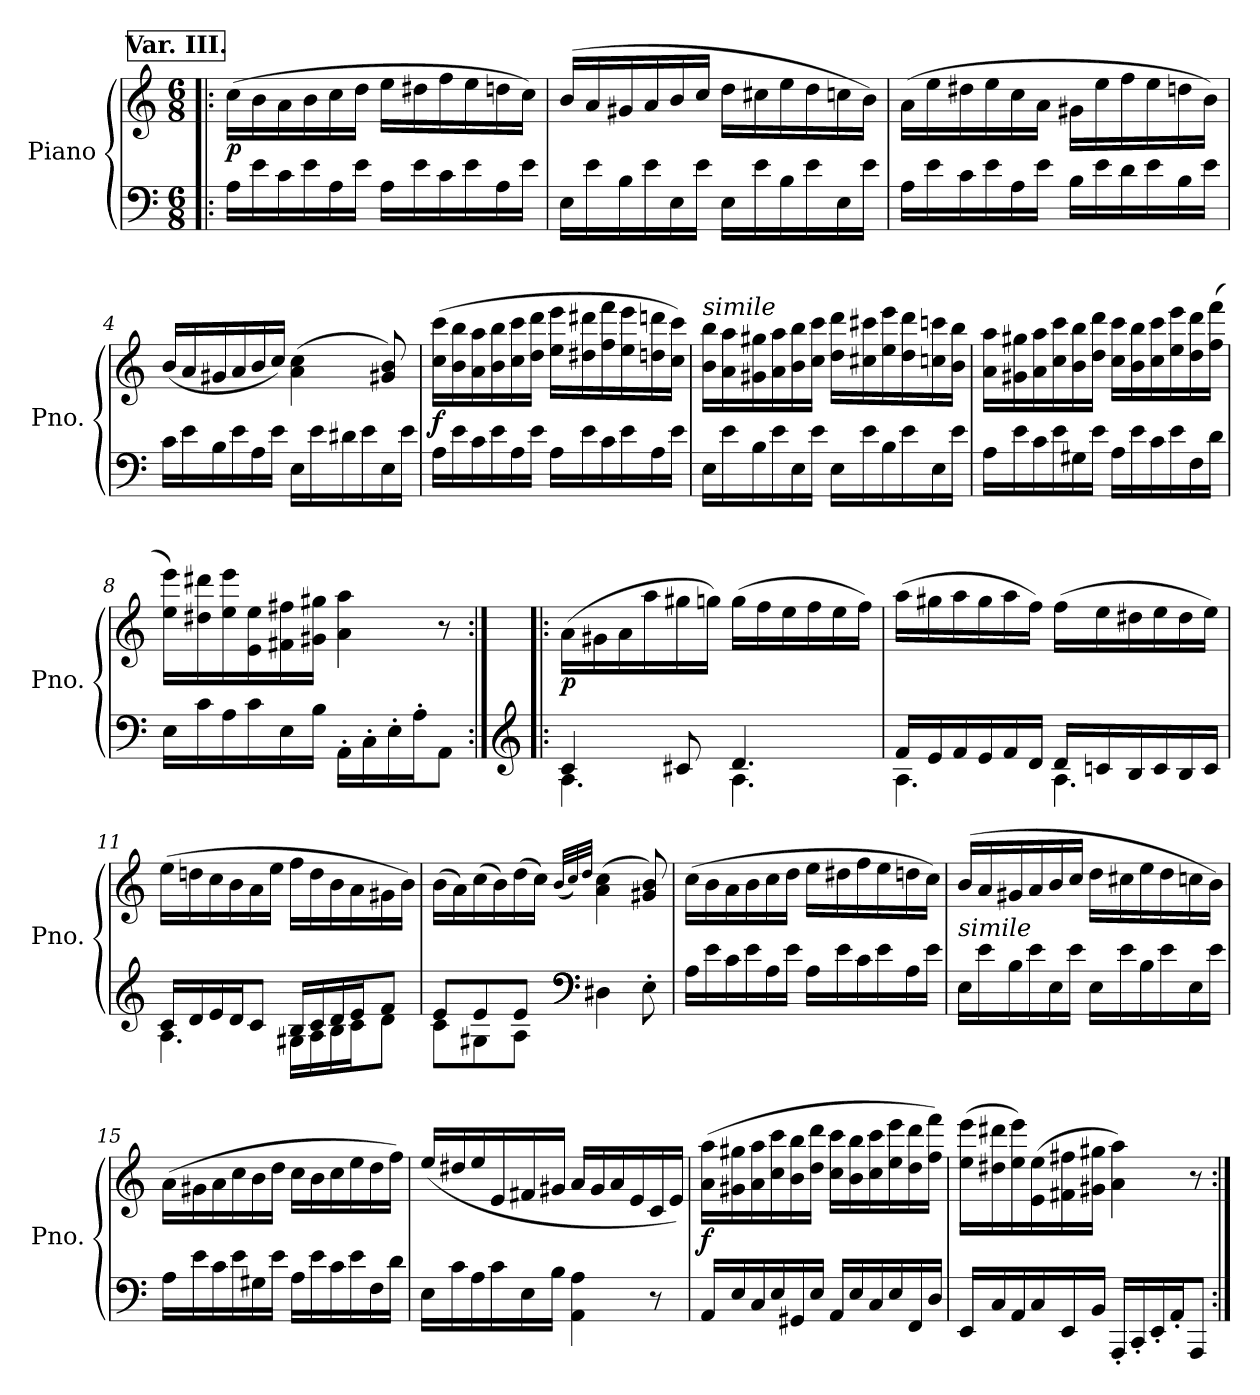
**kern	**kern	**dynam
*part1	*part1	*part1
*staff2	*staff1	*staff1/2
*I"Piano	*	*
*I'Pno.	*	*
*clefF4	*clefG2	*
*k[]	*k[]	*
*M6/8	*M6/8	*
!!LO:REH:place=s1:a:B:fs=14:t=Var. III.
=1!|:	=1!|:	=1!|:
!	!	!LO:DY:b
16A\LL	(>16cc\LL	p
16e\	16b\	.
16c\	16a\	.
16e\	16b\	.
16A\	16cc\	.
16e\JJ	16dd\JJ	.
16A\LL	16ee\LL	.
16e\	16dd#X\	.
16c\	16ff\	.
16e\	16ee\	.
16A\	16ddn\	.
16e\JJ	16cc\JJ)	.
=2	=2	=2
16E\LL	(>16b/LL	.
16e\	16a/	.
16B\	16g#X/	.
16e\	16a/	.
16E\	16b/	.
16e\JJ	16cc/JJ	.
16E\LL	16dd\LL	.
16e\	16cc#X\	.
16B\	16ee\	.
16e\	16dd\	.
16E\	16ccn\	.
16e\JJ	16b\JJ)	.
=3	=3	=3
16A\LL	(>16a\LL	.
16e\	16ee\	.
16c\	16dd#X\	.
16e\	16ee\	.
16A\	16cc\	.
16e\JJ	16a\JJ	.
16B\LL	16g#X\LL	.
16e\	16ee\	.
16d\	16ff\	.
16e\	16ee\	.
16B\	16ddn\	.
16e\JJ	16b\JJ)	.
=4	=4	=4
16c\LL	(<16b/LL	.
16e\	16a/	.
16B\	16g#X/	.
16e\	16a/	.
16A\	16b/	.
16e\JJ	16cc/JJ)	.
16E\LL	(>4a\ 4cc\	.
16e\	.	.
16d#X\	.	.
16e\	.	.
16E\	8g#X/ 8b/)	.
16e\JJ	.	.
=5	=5	=5
!	!	!LO:DY:b
16A\LL	(>16cc\ 16ccc\LL	f
16e\	16b\ 16bb\	.
16c\	16a\ 16aa\	.
16e\	16b\ 16bb\	.
16A\	16cc\ 16ccc\	.
16e\JJ	16dd\ 16ddd\JJ	.
16A\LL	16ee\ 16eee\LL	.
16e\	16dd#X\ 16ddd#X\	.
16c\	16ff\ 16fff\	.
16e\	16ee\ 16eee\	.
16A\	16ddn\ 16dddn\	.
16e\JJ	16cc\ 16ccc\JJ)	.
=6	=6	=6
!	!LO:TX:a:i:t=simile	!
16E\LL	16b\ 16bb\LL	.
16e\	16a\ 16aa\	.
16B\	16g#X\ 16gg#X\	.
16e\	16a\ 16aa\	.
16E\	16b\ 16bb\	.
16e\JJ	16cc\ 16ccc\JJ	.
16E\LL	16dd\ 16ddd\LL	.
16e\	16cc#X\ 16ccc#X\	.
16B\	16ee\ 16eee\	.
16e\	16dd\ 16ddd\	.
16E\	16ccn\ 16cccn\	.
16e\JJ	16b\ 16bb\JJ	.
=7	=7	=7
16A\LL	16a\ 16aa\LL	.
16e\	16g#X\ 16gg#X\	.
16c\	16a\ 16aa\	.
16e\	16cc\ 16ccc\	.
16G#X\	16b\ 16bb\	.
16e\JJ	16dd\ 16ddd\JJ	.
16A\LL	16cc\ 16ccc\LL	.
16e\	16b\ 16bb\	.
16c\	16cc\ 16ccc\	.
16e\	16ee\ 16eee\	.
16F\	16dd\ 16ddd\	.
16d\JJ	(>16ff\ 16fff\JJ	.
=8	=8	=8
16E\LL	16ee\ 16eee\LL)	.
16c\	16dd#X\ 16ddd#X\	.
16A\	16ee\ 16eee\	.
16c\	16e\ 16ee\	.
16E\	16f#X\ 16ff#X\	.
16B\JJ	16g#X\ 16gg#X\JJ	.
16AA'\LL	4a\ 4aa\	.
16C'\	.	.
16E'\	.	.
16A'\J	.	.
8AA\J	8r	.
=9:|!|:	=9:|!|:	=9:|!|:
*clefG2	*	*
*^	*	*
!	!	!	!LO:DY:b
4c/	4.A\	(>16a\LL	p
.	.	16g#X\	.
.	.	16a\	.
.	.	16aa\	.
8c#X/	.	16gg#X\	.
.	.	16ggn\JJ)	.
4.d/	4.A\	(>16gg\LL	.
.	.	16ff\	.
.	.	16ee\	.
.	.	16ff\	.
.	.	16ee\	.
.	.	16ff\JJ)	.
=10	=10	=10	=10
16f/LL	4.A\	(>16aa\LL	.
16e/	.	16gg#X\	.
16f/	.	16aa\	.
16e/	.	16gg#\	.
16f/	.	16aa\	.
16d/JJ	.	16ff\JJ)	.
16d/LL	4.A\	(>16ff\LL	.
16cn/	.	16ee\	.
16B/	.	16dd#X\	.
16c/	.	16ee\	.
16B/	.	16dd#\	.
16c/JJ	.	16ee\JJ)	.
=11	=11	=11	=11
16c/LL	4.A\	(>16ee\LL	.
16d/	.	16ddn\	.
16e/	.	16cc\	.
16d/J	.	16b\	.
8c/J	.	16a\	.
.	.	16ee\JJ	.
16B/LL	16G#X\LL	16ff\LL	.
16c/	16A\	16dd\	.
16d/	16B\	16b\	.
16e/J	16c\J	16a\	.
8f/J	8d\J	16g#X\	.
.	.	16b\JJ)	.
=12	=12	=12	=12
8e/L	8c\L	(>16b\LL	.
.	.	16a\)	.
8e/	8G#X\	(>16cc\	.
.	.	16b\)	.
8e/J	8A\J	(>16dd\	.
.	.	16cc\JJ)	.
*clefF4	*	*	*
.	.	(<32qb/LLL	.
.	.	32qcc/)	.
.	.	32qdd/JJJ	.
4D#X\	4.ryy	(>4a\ 4cc\	.
8E'\	.	8g#X/ 8b/)	.
*v	*v	*	*
=13	=13	=13
16A\LL	(>16cc\LL	.
16e\	16b\	.
16c\	16a\	.
16e\	16b\	.
16A\	16cc\	.
16e\JJ	16dd\JJ	.
16A\LL	16ee\LL	.
16e\	16dd#X\	.
16c\	16ff\	.
16e\	16ee\	.
16A\	16ddn\	.
16e\JJ	16cc\JJ)	.
=14	=14	=14
!LO:TX:a:i:t=simile	!	!
16E\LL	(>16b/LL	.
16e\	16a/	.
16B\	16g#X/	.
16e\	16a/	.
16E\	16b/	.
16e\JJ	16cc/JJ	.
16E\LL	16dd\LL	.
16e\	16cc#X\	.
16B\	16ee\	.
16e\	16dd\	.
16E\	16ccn\	.
16e\JJ	16b\JJ)	.
=15	=15	=15
16A\LL	(>16a\LL	.
16e\	16g#X\	.
16c\	16a\	.
16e\	16cc\	.
16G#X\	16b\	.
16e\JJ	16dd\JJ	.
16A\LL	16cc\LL	.
16e\	16b\	.
16c\	16cc\	.
16e\	16ee\	.
16F\	16dd\	.
16d\JJ	16ff\JJ)	.
=16	=16	=16
16E\LL	(<16ee/LL	.
16c\	16dd#X/	.
16A\	16ee/	.
16c\	16e/	.
16E\	16f#X/	.
16B\JJ	16g#X/JJ	.
4AA\ 4A\	16a/LL	.
.	16g#/	.
.	16a/	.
.	16e/	.
8r	16c/	.
.	16e/JJ)	.
=17	=17	=17
!	!	!LO:DY:a=2
16AA/LL	(>16a\ 16aa\LL	f
16E/	16g#X\ 16gg#X\	.
16C/	16a\ 16aa\	.
16E/	16cc\ 16ccc\	.
16GG#X/	16b\ 16bb\	.
16E/JJ	16dd\ 16ddd\JJ	.
16AA/LL	16cc\ 16ccc\LL	.
16E/	16b\ 16bb\	.
16C/	16cc\ 16ccc\	.
16E/	16ee\ 16eee\	.
16FF/	16dd\ 16ddd\	.
16D/JJ	16ff\ 16fff\JJ)	.
=18	=18	=18
16EE/LL	(>16ee\ 16eee\LL	.
16C/	16dd#X\ 16ddd#X\	.
16AA/	16ee\ 16eee\)	.
16C/	(>16e\ 16ee\	.
16EE/	16f#X\ 16ff#X\	.
16BB/JJ	16g#X\ 16gg#X\JJ	.
16AAA'/LL	4a\ 4aa\)	.
16CC'/	.	.
16EE'/	.	.
16AA'/J	.	.
8AAA/J	8r	.
=:|!	=:|!	=:|!
*-	*-	*-
